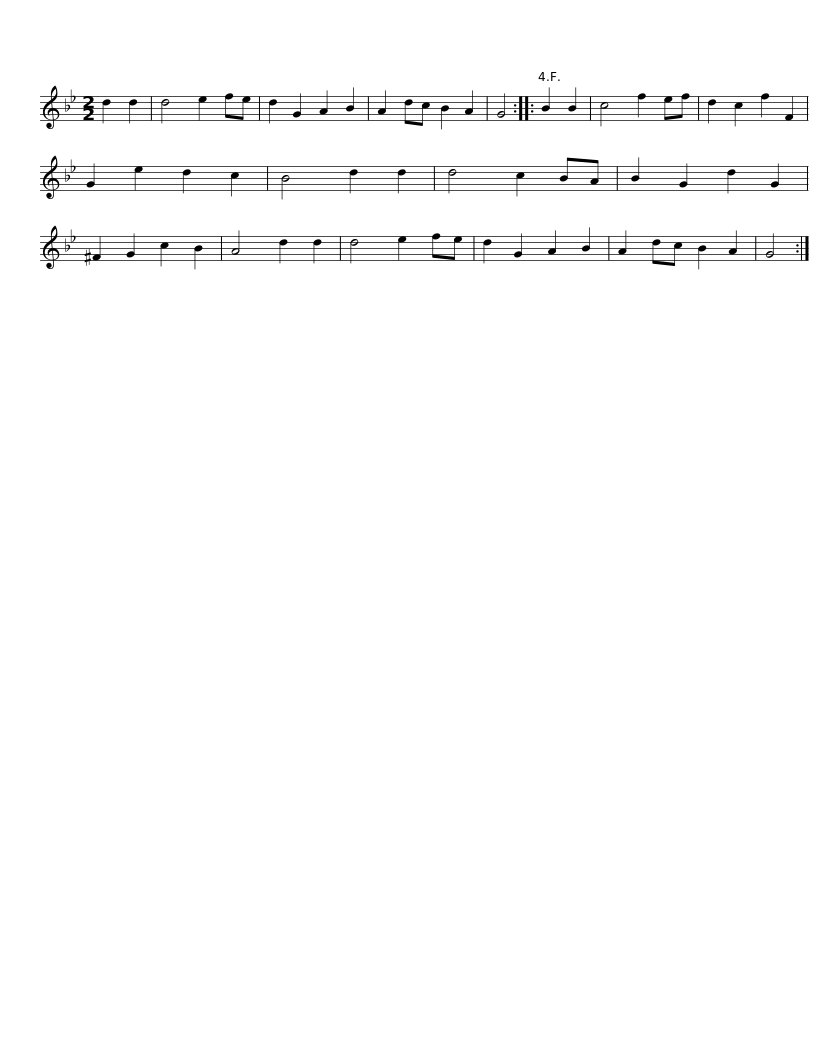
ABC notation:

X:1
L:1/8
M:2/2
I:linebreak $
K:Gmin
V:1 treble
V:1
 d2 d2 | d4 e2 fe | d2 G2 A2 B2 | A2 dc B2 A2 | G4 :: %5
 B2 B2 | c4 f2 ef | d2 c2 f2 F2 | G2 e2 d2 c2 | B4 d2 d2 | %10
 d4 c2 BA |$ B2 G2 d2 G2 | ^F2 G2 c2 B2 | A4 d2 d2 | d4 e2 fe | %15
 d2 G2 A2 B2 | A2 dc B2 A2 | G4 :| %18
